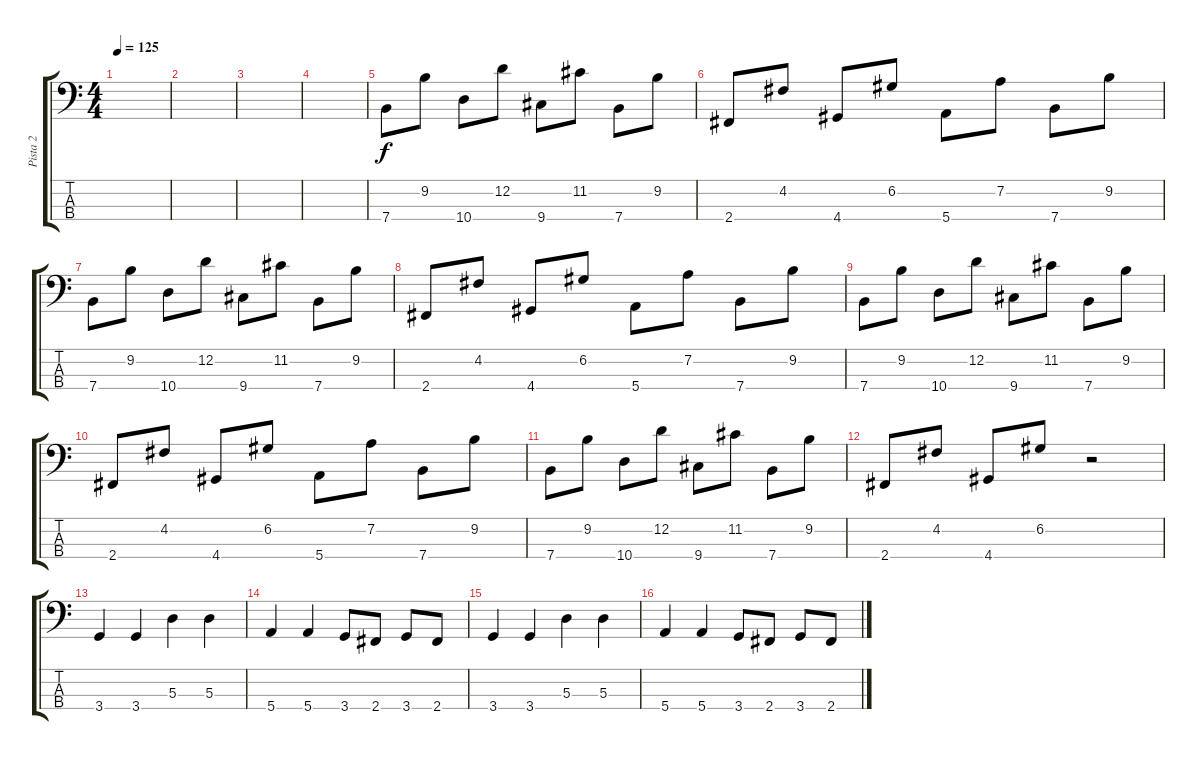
\track ("Pista 2" "Pista 2") {instrument slapbass1}
\staff {score tabs}
\tuning (G2 D2 A1 E1) {hide}
\ts (4 4)
\tempo 125
\clef f4
\ks c
|
|
|
|
7.4.8 9.2.8 10.4.8 12.2.8 9.4.8 11.2.8 7.4.8 9.2.8 |
2.4.8 4.2.8 4.4.8 6.2.8 5.4.8 7.2.8 7.4.8 9.2.8 |
7.4.8 9.2.8 10.4.8 12.2.8 9.4.8 11.2.8 7.4.8 9.2.8 |
2.4.8 4.2.8 4.4.8 6.2.8 5.4.8 7.2.8 7.4.8 9.2.8 |
7.4.8 9.2.8 10.4.8 12.2.8 9.4.8 11.2.8 7.4.8 9.2.8 |
2.4.8 4.2.8 4.4.8 6.2.8 5.4.8 7.2.8 7.4.8 9.2.8 |
7.4.8 9.2.8 10.4.8 12.2.8 9.4.8 11.2.8 7.4.8 9.2.8 |
2.4.8 4.2.8 4.4.8 6.2.8 r.2 |
3.4.4{instrument electricbassfinger} 3.4.4 5.3.4 5.3.4 |
5.4.4 5.4.4 3.4.8 2.4.8 3.4.8 2.4.8 |
3.4.4 3.4.4 5.3.4 5.3.4 |
5.4.4 5.4.4 3.4.8 2.4.8 3.4.8 2.4.8
